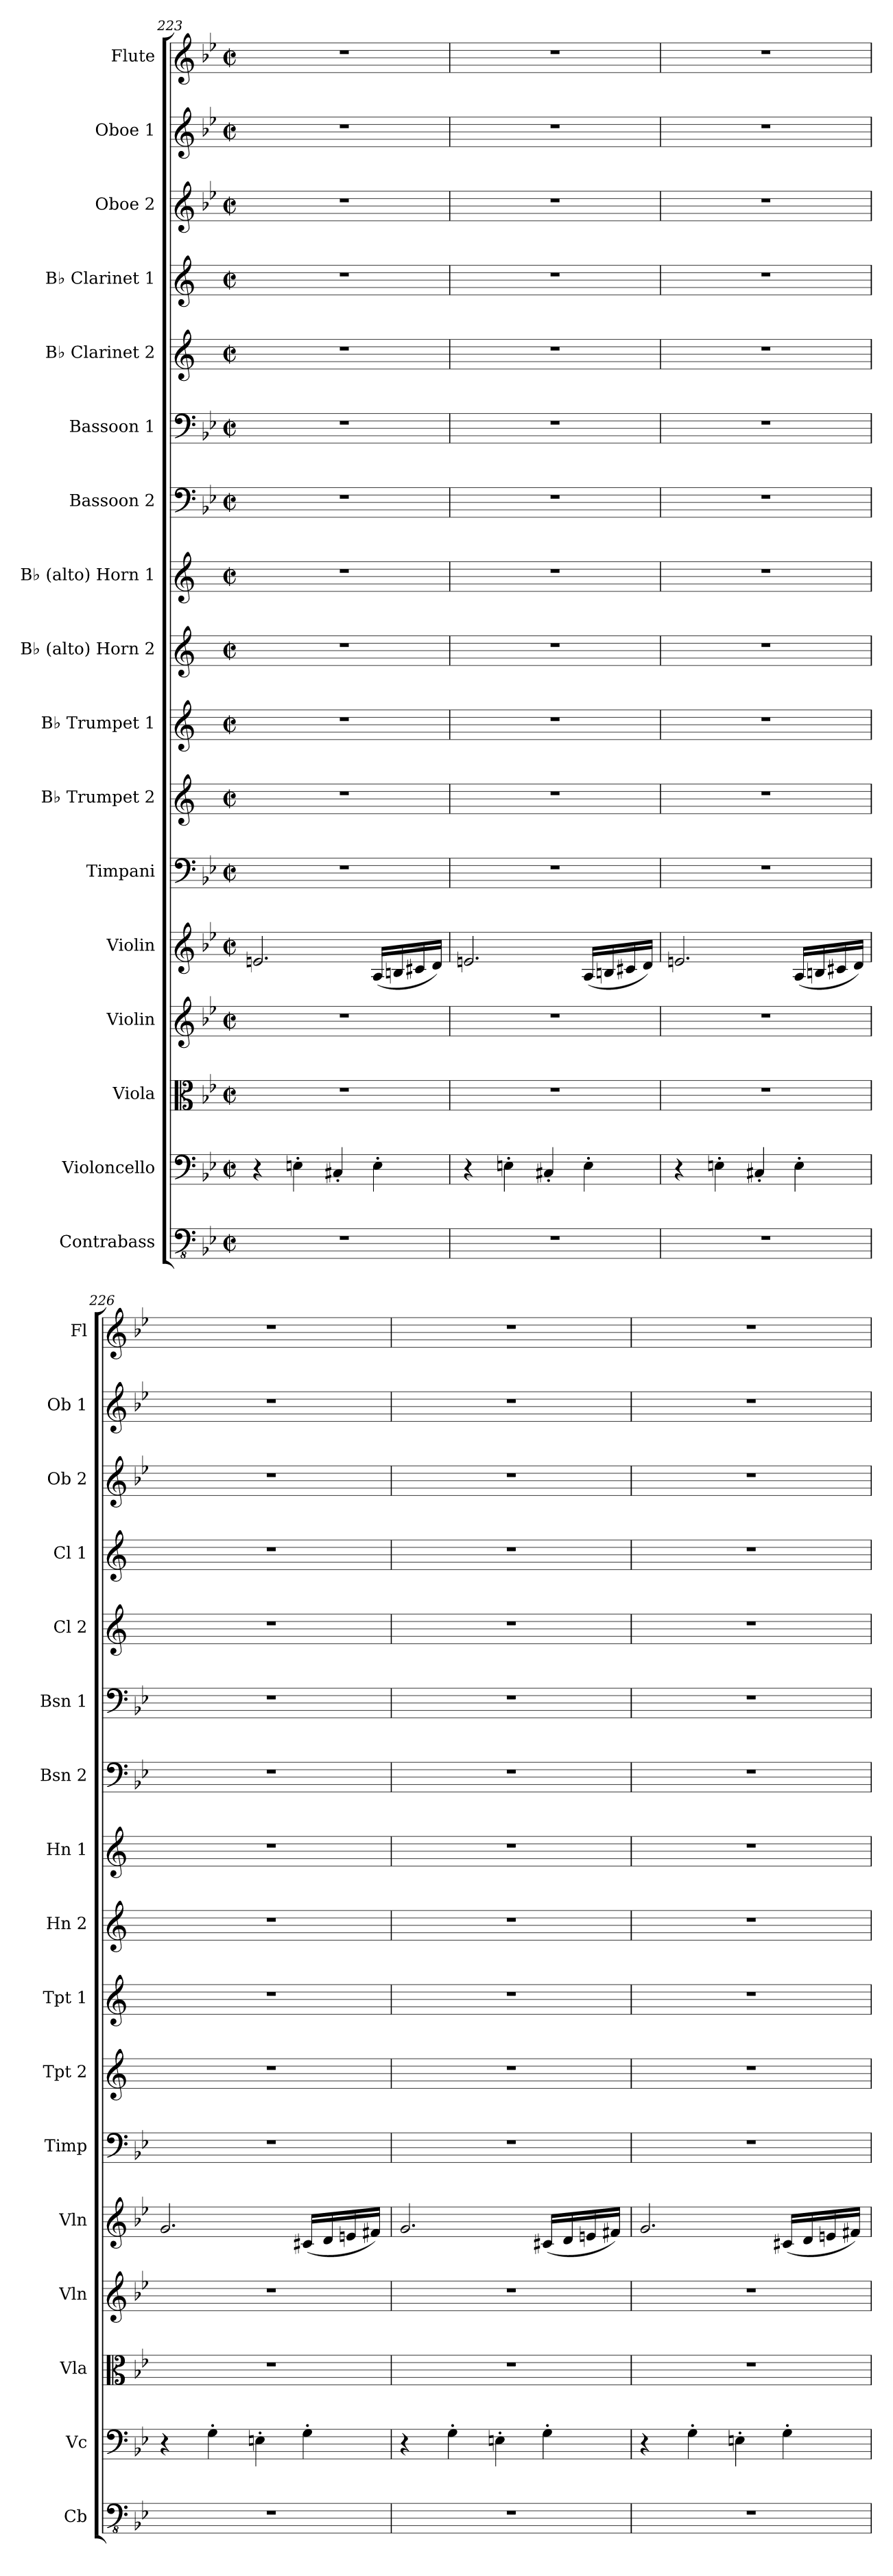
**kern	**kern	**kern	**kern	**kern	**kern	**kern	**kern	**kern	**kern	**kern	**kern	**kern	**kern	**kern	**kern	**kern
*part17	*part16	*part15	*part14	*part13	*part12	*part11	*part10	*part9	*part8	*part7	*part6	*part5	*part4	*part3	*part2	*part1
*staff17	*staff16	*staff15	*staff14	*staff13	*staff12	*staff11	*staff10	*staff9	*staff8	*staff7	*staff6	*staff5	*staff4	*staff3	*staff2	*staff1
*I"Contrabass	*I"Violoncello	*I"Viola	*I"Violin	*I"Violin	*I"Timpani	*I"B♭ Trumpet 2	*I"B♭ Trumpet 1	*I"B♭ (alto) Horn 2	*I"B♭ (alto) Horn 1	*I"Bassoon 2	*I"Bassoon 1	*I"B♭ Clarinet 2	*I"B♭ Clarinet 1	*I"Oboe 2	*I"Oboe 1	*I"Flute
*I'Cb	*I'Vc	*I'Vla	*I'Vln	*I'Vln	*I'Timp	*I'Tpt 2	*I'Tpt 1	*I'Hn 2	*I'Hn 1	*I'Bsn 2	*I'Bsn 1	*I'Cl 2	*I'Cl 1	*I'Ob 2	*I'Ob 1	*I'Fl
*clefFv4	*clefF4	*clefC3	*clefG2	*clefG2	*clefF4	*clefG2	*clefG2	*clefG2	*clefG2	*clefF4	*clefF4	*clefG2	*clefG2	*clefG2	*clefG2	*clefG2
*	*	*	*	*	*	*ITrd1c2	*ITrd1c2	*ITrd1c2	*ITrd1c2	*	*	*ITrd1c2	*ITrd1c2	*	*	*
*k[b-e-]	*k[b-e-]	*k[b-e-]	*k[b-e-]	*k[b-e-]	*k[b-e-]	*k[b-e-]	*k[b-e-]	*k[b-e-]	*k[b-e-]	*k[b-e-]	*k[b-e-]	*k[b-e-]	*k[b-e-]	*k[b-e-]	*k[b-e-]	*k[b-e-]
*M2/2	*M2/2	*M2/2	*M2/2	*M2/2	*M2/2	*M2/2	*M2/2	*M2/2	*M2/2	*M2/2	*M2/2	*M2/2	*M2/2	*M2/2	*M2/2	*M2/2
*met(c|)	*met(c|)	*met(c|)	*met(c|)	*met(c|)	*met(c|)	*met(c|)	*met(c|)	*met(c|)	*met(c|)	*met(c|)	*met(c|)	*met(c|)	*met(c|)	*met(c|)	*met(c|)	*met(c|)
=223	=223	=223	=223	=223	=223	=223	=223	=223	=223	=223	=223	=223	=223	=223	=223	=223
1r	4r	1r	1r	2.en/	1r	1r	1r	1r	1r	1r	1r	1r	1r	1r	1r	1r
.	4En'\	.	.	.	.	.	.	.	.	.	.	.	.	.	.	.
.	4C#X'/	.	.	.	.	.	.	.	.	.	.	.	.	.	.	.
.	4E'\	.	.	(<16A/LL	.	.	.	.	.	.	.	.	.	.	.	.
.	.	.	.	16Bn/	.	.	.	.	.	.	.	.	.	.	.	.
.	.	.	.	16c#X/	.	.	.	.	.	.	.	.	.	.	.	.
.	.	.	.	16d/JJ)	.	.	.	.	.	.	.	.	.	.	.	.
=224	=224	=224	=224	=224	=224	=224	=224	=224	=224	=224	=224	=224	=224	=224	=224	=224
1r	4r	1r	1r	2.en/	1r	1r	1r	1r	1r	1r	1r	1r	1r	1r	1r	1r
.	4En'\	.	.	.	.	.	.	.	.	.	.	.	.	.	.	.
.	4C#X'/	.	.	.	.	.	.	.	.	.	.	.	.	.	.	.
.	4E'\	.	.	(<16A/LL	.	.	.	.	.	.	.	.	.	.	.	.
.	.	.	.	16Bn/	.	.	.	.	.	.	.	.	.	.	.	.
.	.	.	.	16c#X/	.	.	.	.	.	.	.	.	.	.	.	.
.	.	.	.	16d/JJ)	.	.	.	.	.	.	.	.	.	.	.	.
=225	=225	=225	=225	=225	=225	=225	=225	=225	=225	=225	=225	=225	=225	=225	=225	=225
1r	4r	1r	1r	2.en/	1r	1r	1r	1r	1r	1r	1r	1r	1r	1r	1r	1r
.	4En'\	.	.	.	.	.	.	.	.	.	.	.	.	.	.	.
.	4C#X'/	.	.	.	.	.	.	.	.	.	.	.	.	.	.	.
.	4E'\	.	.	(<16A/LL	.	.	.	.	.	.	.	.	.	.	.	.
.	.	.	.	16Bn/	.	.	.	.	.	.	.	.	.	.	.	.
.	.	.	.	16c#X/	.	.	.	.	.	.	.	.	.	.	.	.
.	.	.	.	16d/JJ)	.	.	.	.	.	.	.	.	.	.	.	.
!!LO:PB:g=z
=226	=226	=226	=226	=226	=226	=226	=226	=226	=226	=226	=226	=226	=226	=226	=226	=226
1r	4r	1r	1r	2.g/	1r	1r	1r	1r	1r	1r	1r	1r	1r	1r	1r	1r
.	4G'\	.	.	.	.	.	.	.	.	.	.	.	.	.	.	.
.	4En'\	.	.	.	.	.	.	.	.	.	.	.	.	.	.	.
.	4G'\	.	.	(<16c#X/LL	.	.	.	.	.	.	.	.	.	.	.	.
.	.	.	.	16d/	.	.	.	.	.	.	.	.	.	.	.	.
.	.	.	.	16en/	.	.	.	.	.	.	.	.	.	.	.	.
.	.	.	.	16f#X/JJ)	.	.	.	.	.	.	.	.	.	.	.	.
=227	=227	=227	=227	=227	=227	=227	=227	=227	=227	=227	=227	=227	=227	=227	=227	=227
1r	4r	1r	1r	2.g/	1r	1r	1r	1r	1r	1r	1r	1r	1r	1r	1r	1r
.	4G'\	.	.	.	.	.	.	.	.	.	.	.	.	.	.	.
.	4En'\	.	.	.	.	.	.	.	.	.	.	.	.	.	.	.
.	4G'\	.	.	(<16c#X/LL	.	.	.	.	.	.	.	.	.	.	.	.
.	.	.	.	16d/	.	.	.	.	.	.	.	.	.	.	.	.
.	.	.	.	16en/	.	.	.	.	.	.	.	.	.	.	.	.
.	.	.	.	16f#X/JJ)	.	.	.	.	.	.	.	.	.	.	.	.
=228	=228	=228	=228	=228	=228	=228	=228	=228	=228	=228	=228	=228	=228	=228	=228	=228
1r	4r	1r	1r	2.g/	1r	1r	1r	1r	1r	1r	1r	1r	1r	1r	1r	1r
.	4G'\	.	.	.	.	.	.	.	.	.	.	.	.	.	.	.
.	4En'\	.	.	.	.	.	.	.	.	.	.	.	.	.	.	.
.	4G'\	.	.	(<16c#X/LL	.	.	.	.	.	.	.	.	.	.	.	.
.	.	.	.	16d/	.	.	.	.	.	.	.	.	.	.	.	.
.	.	.	.	16en/	.	.	.	.	.	.	.	.	.	.	.	.
.	.	.	.	16f#X/JJ)	.	.	.	.	.	.	.	.	.	.	.	.
=	=	=	=	=	=	=	=	=	=	=	=	=	=	=	=	=
*-	*-	*-	*-	*-	*-	*-	*-	*-	*-	*-	*-	*-	*-	*-	*-	*-
